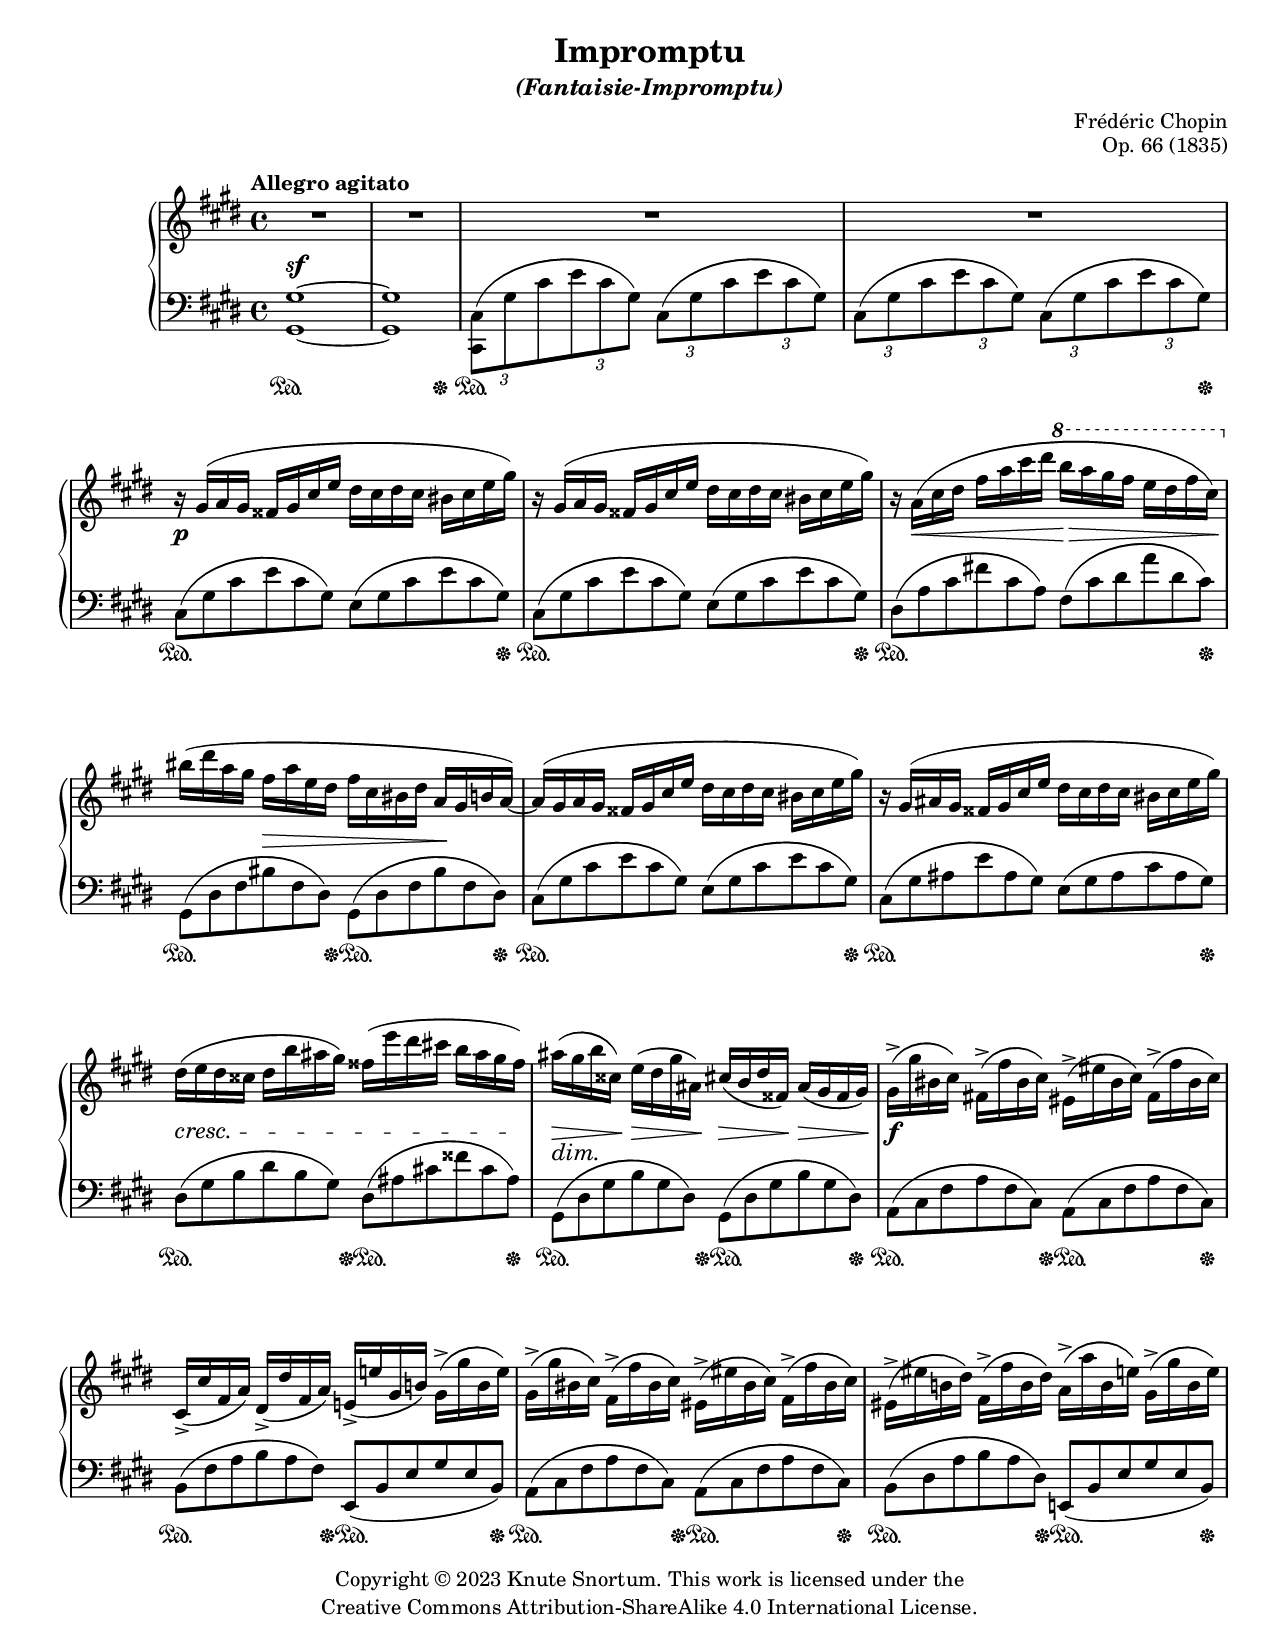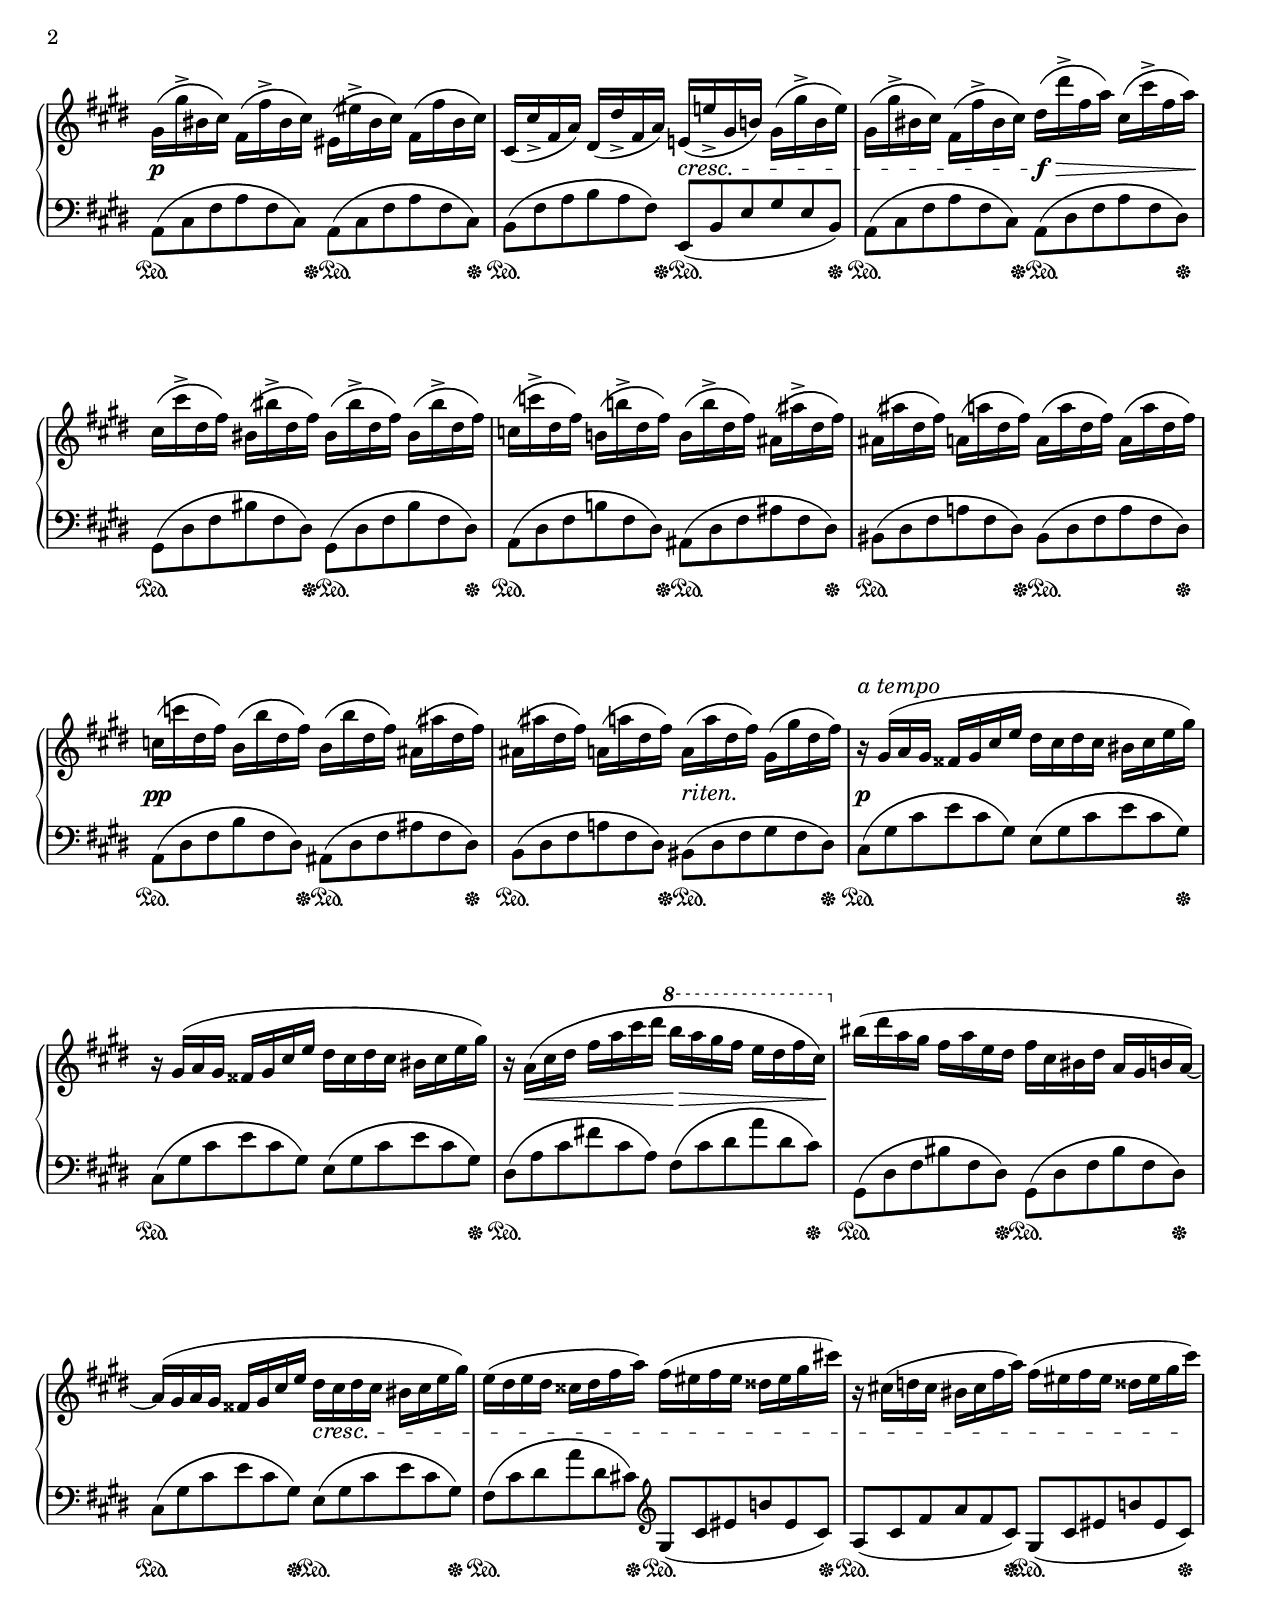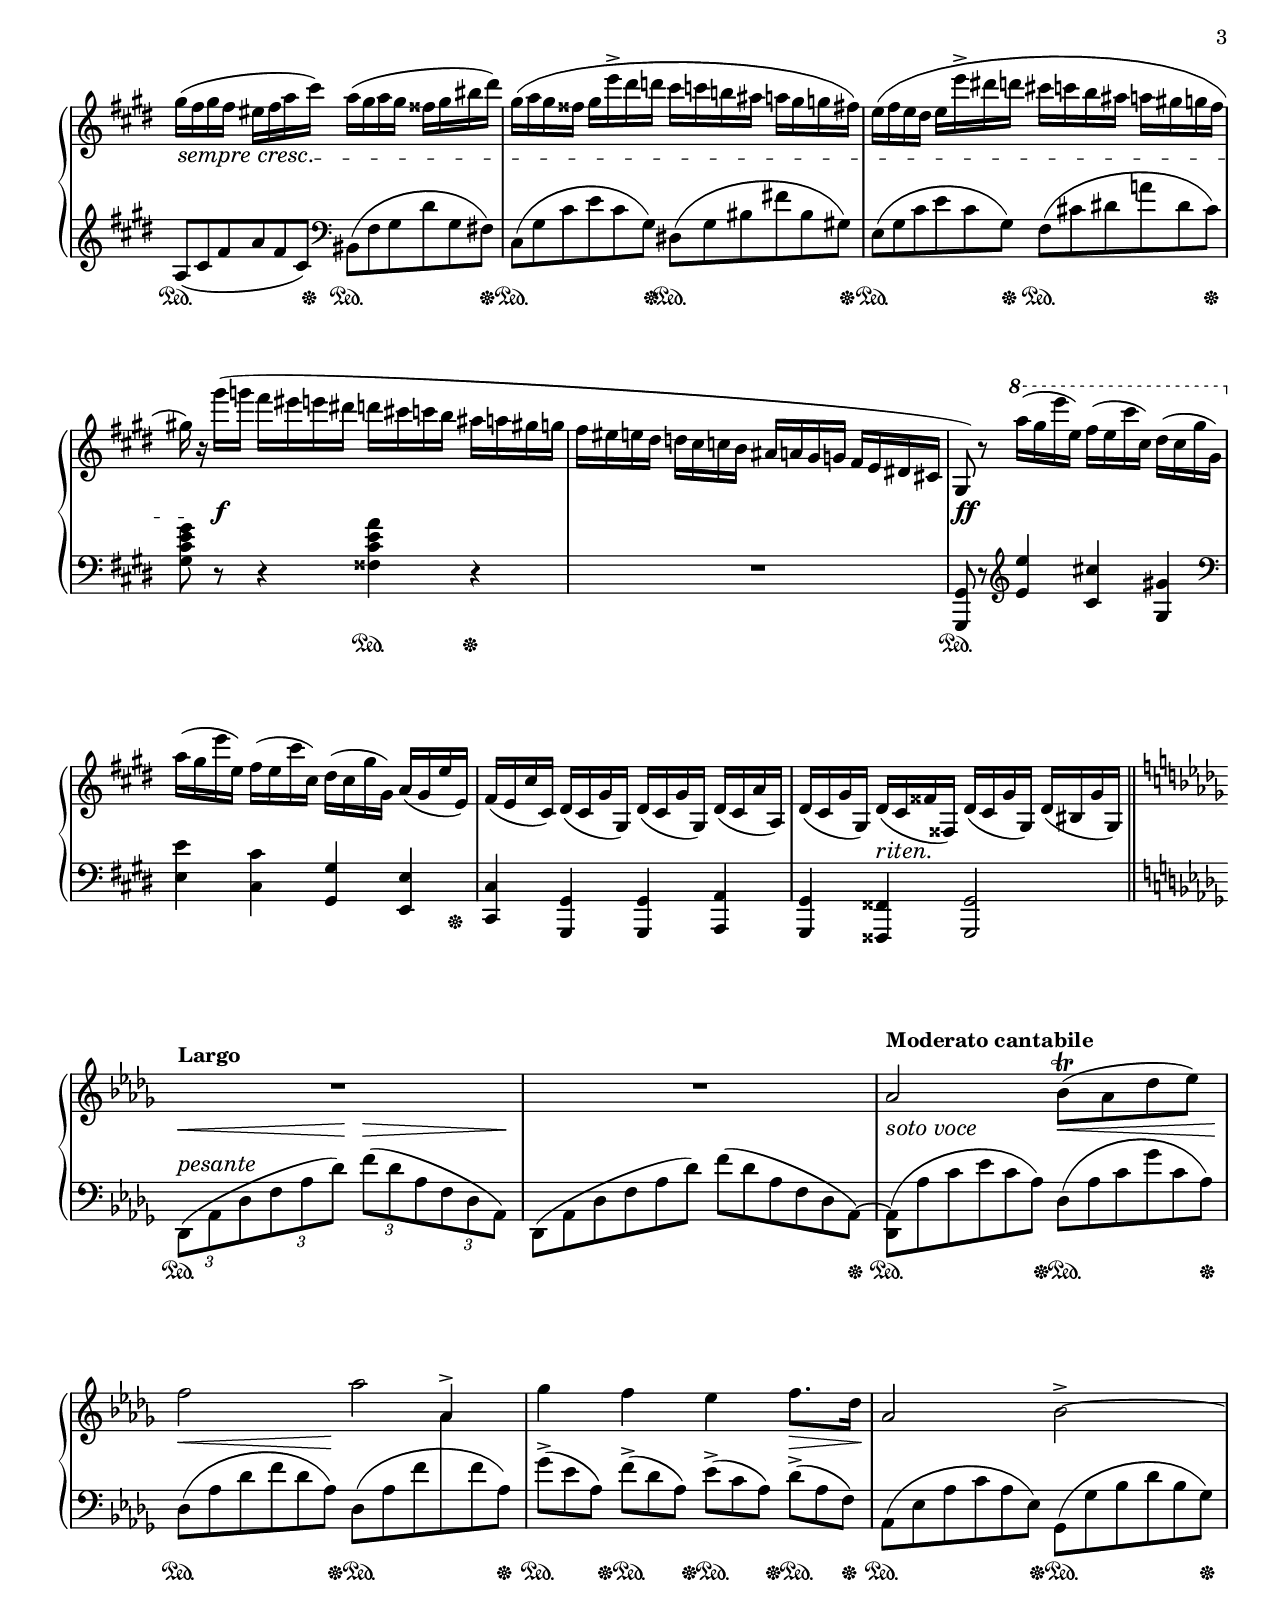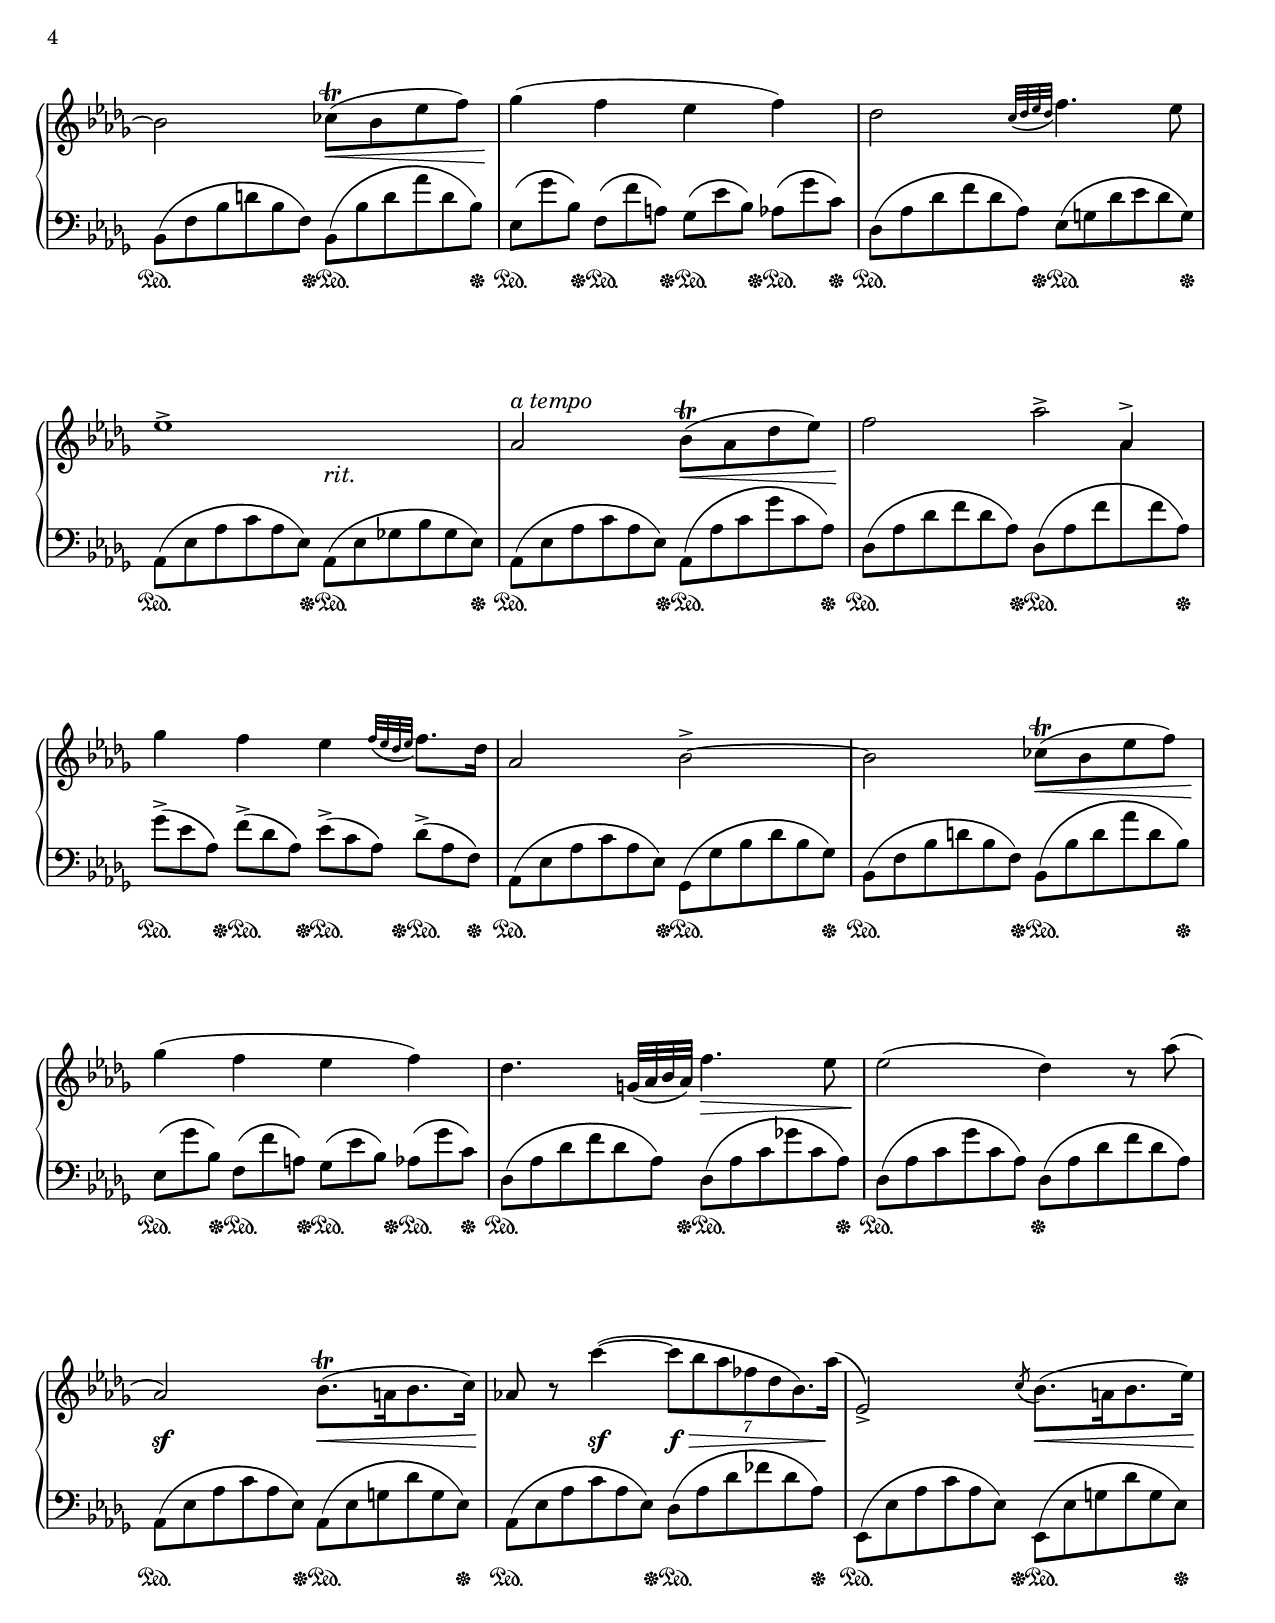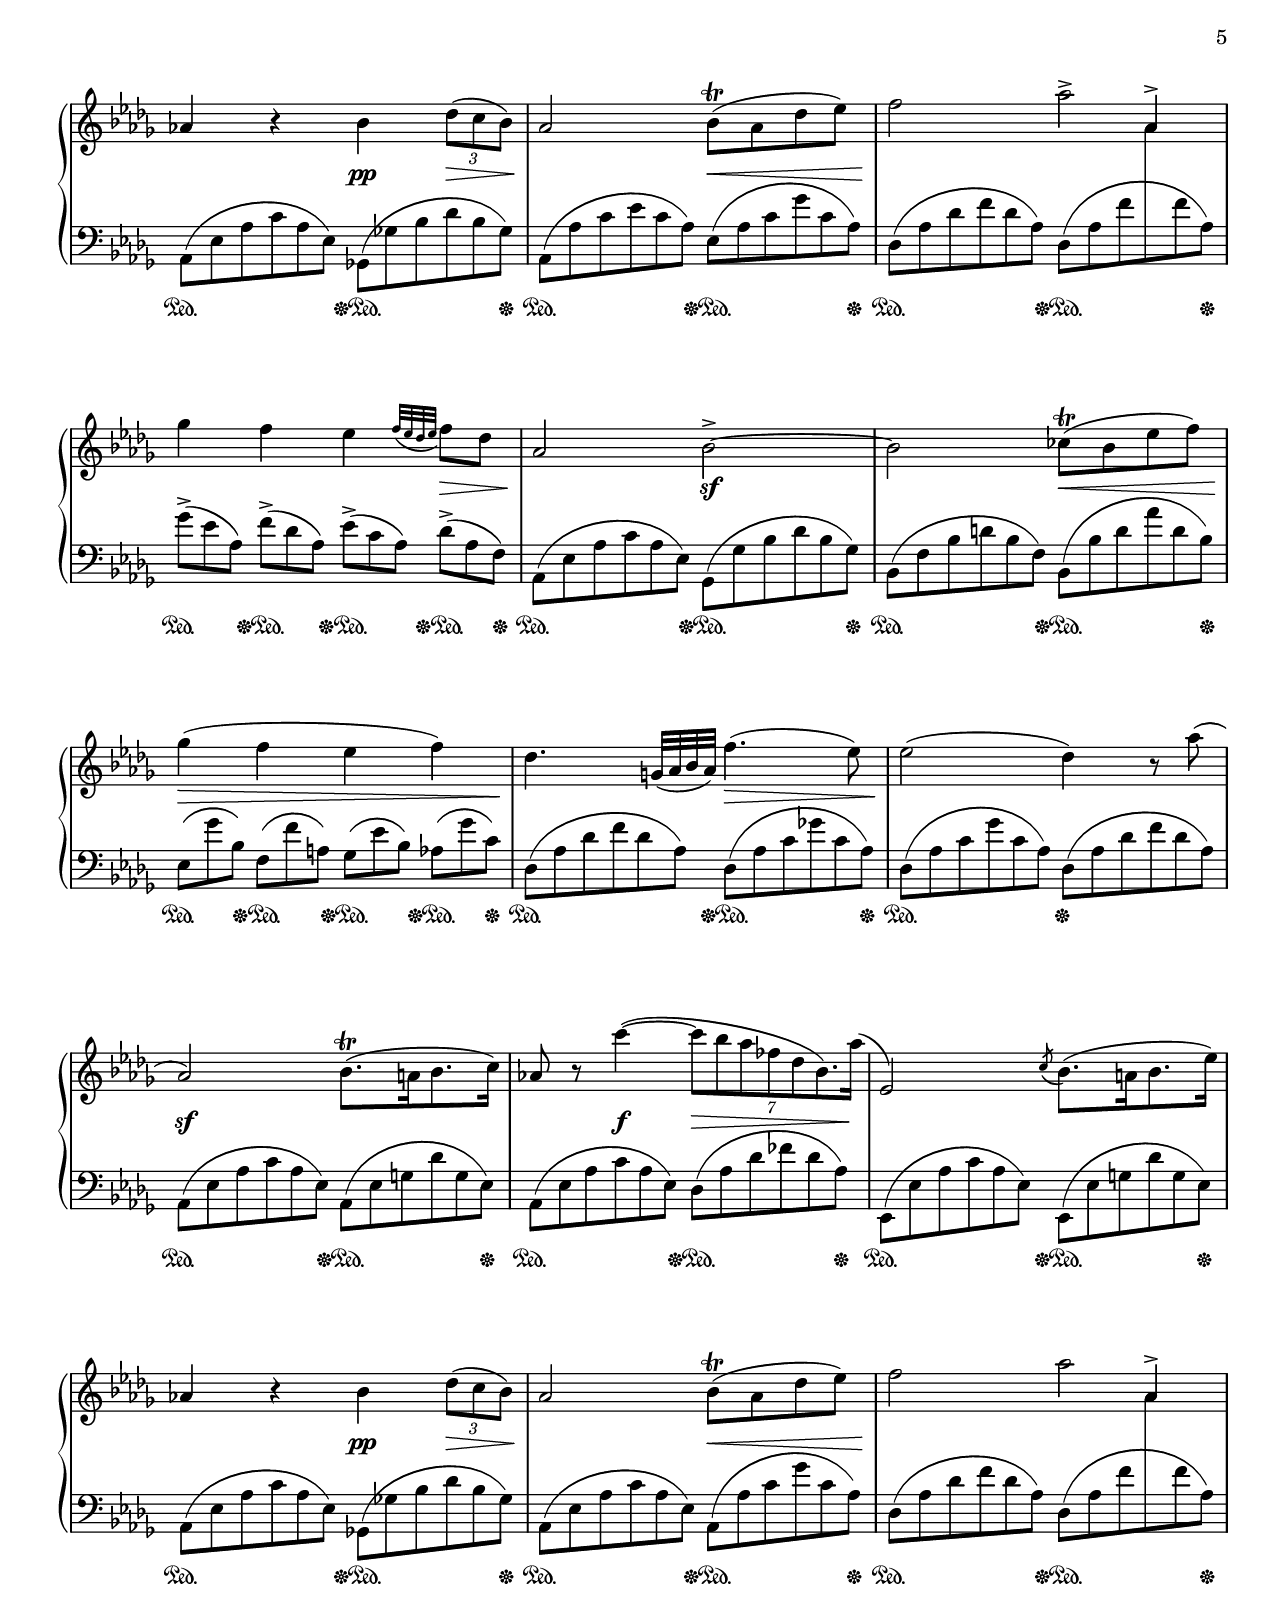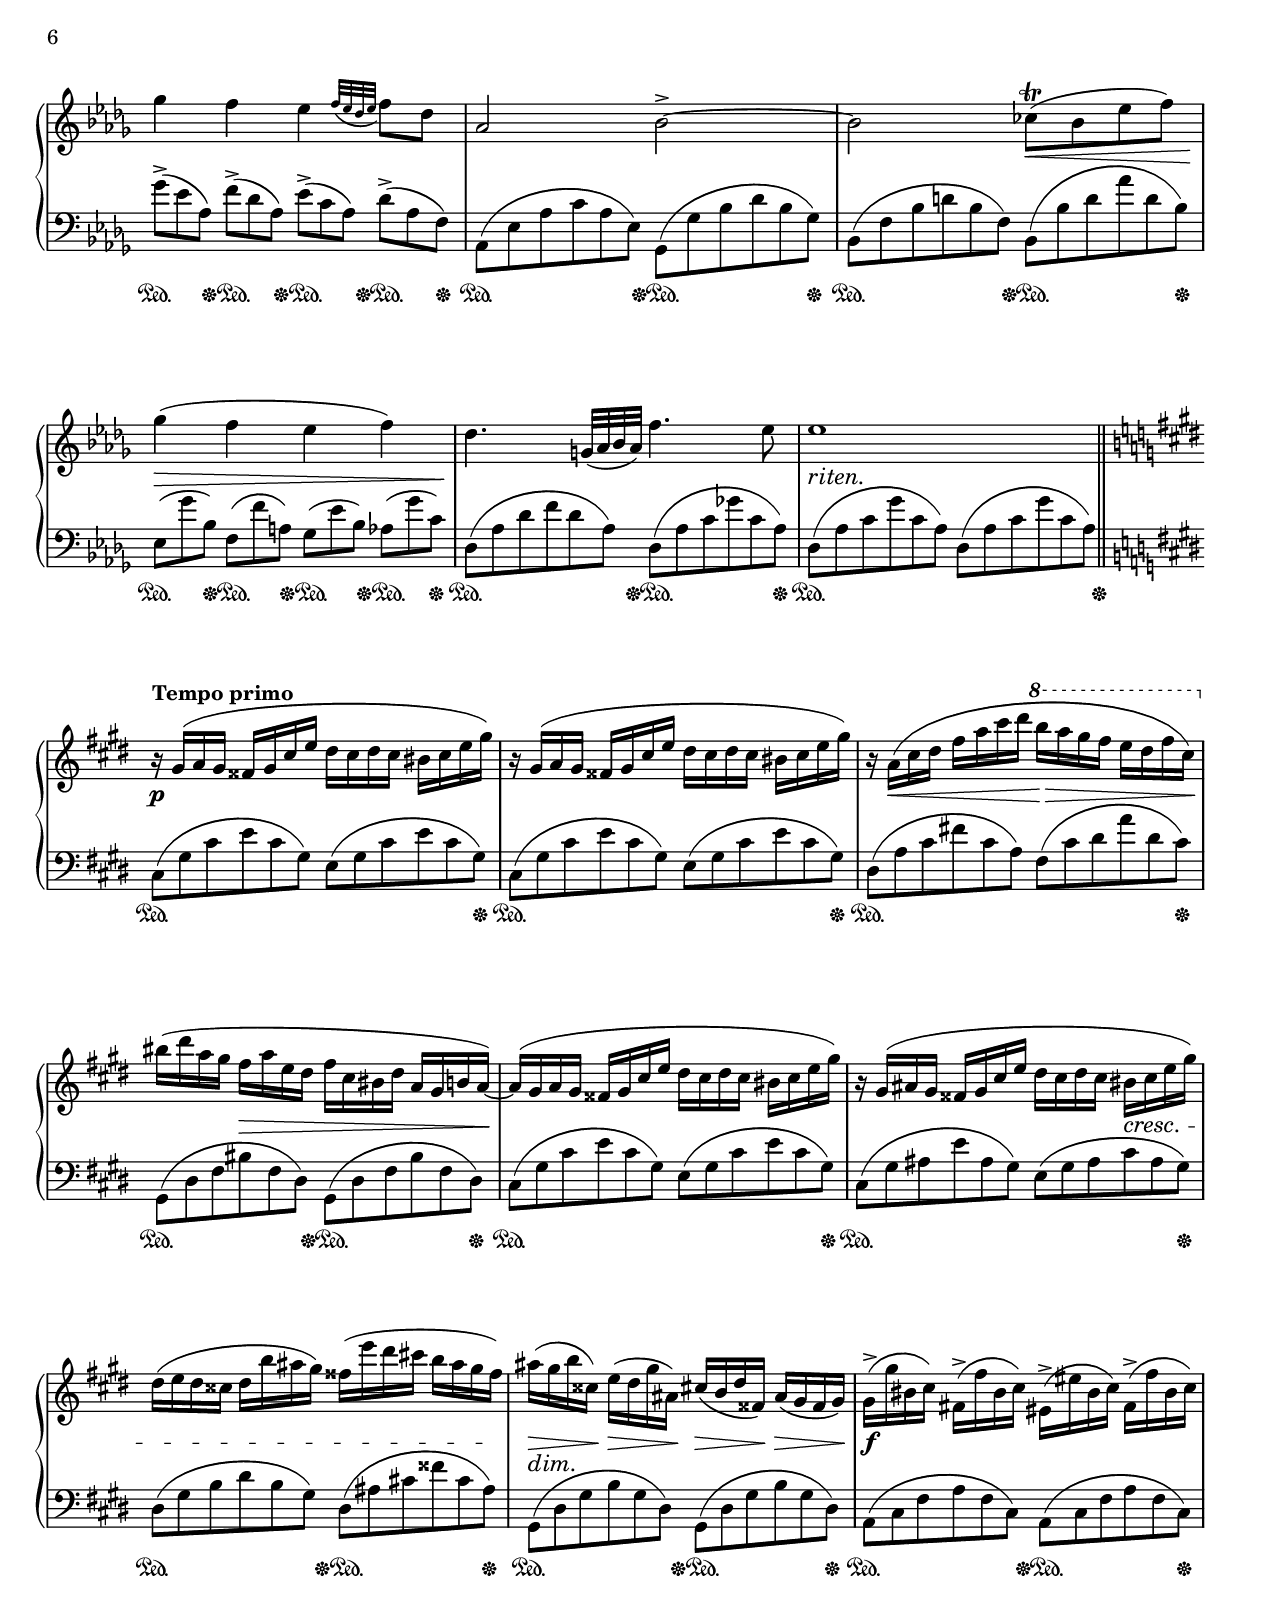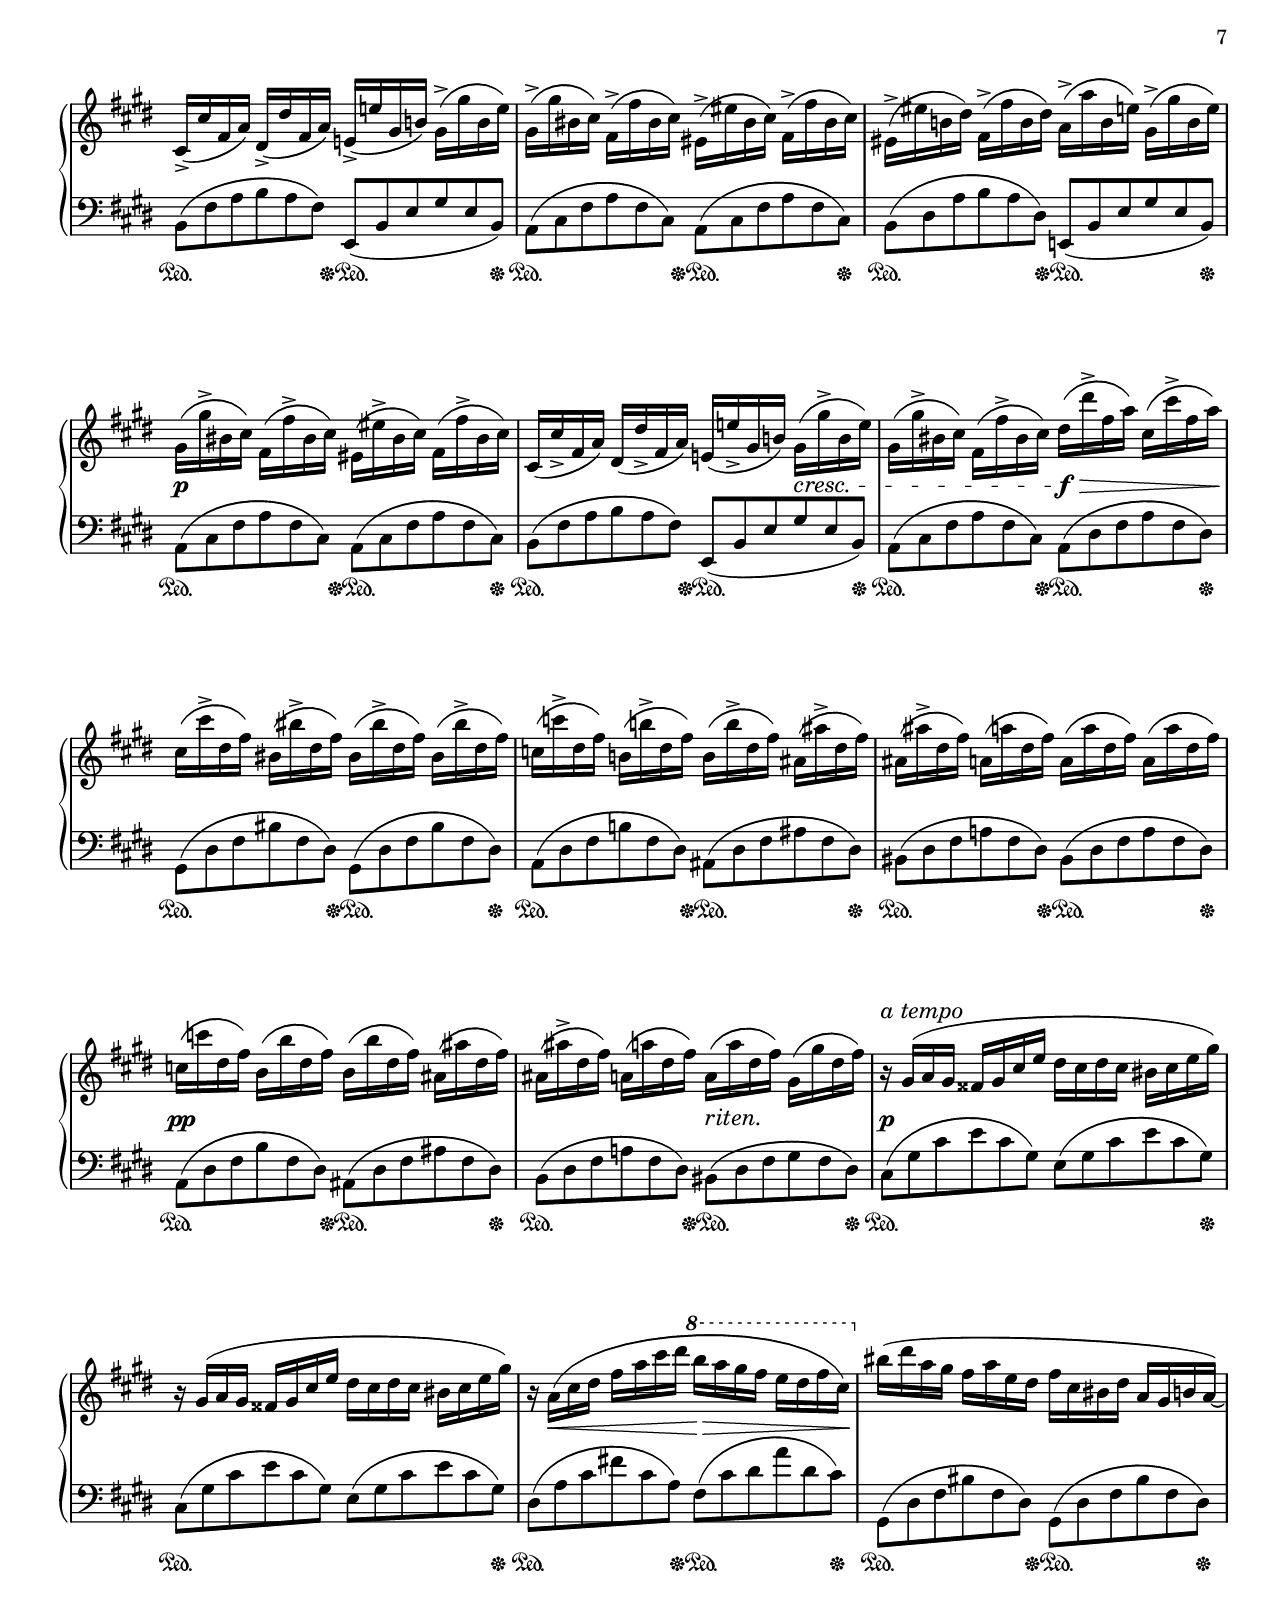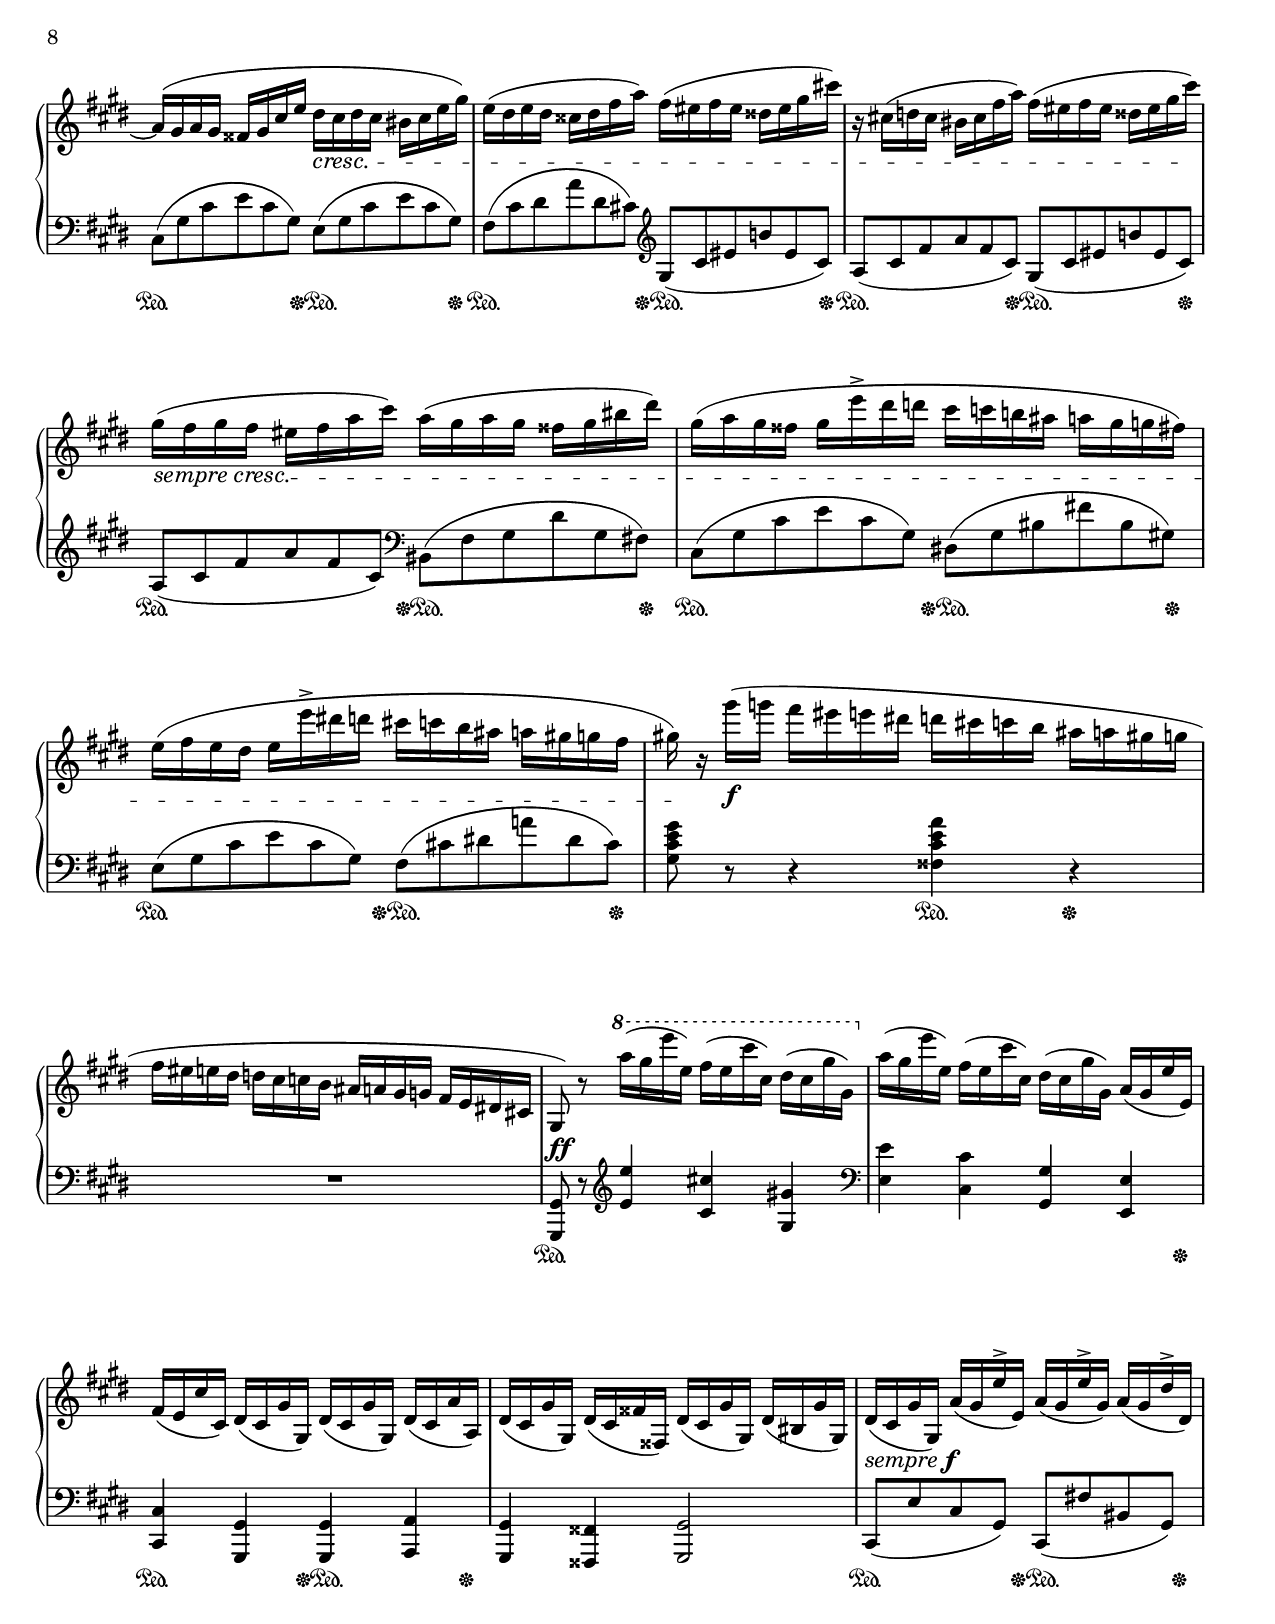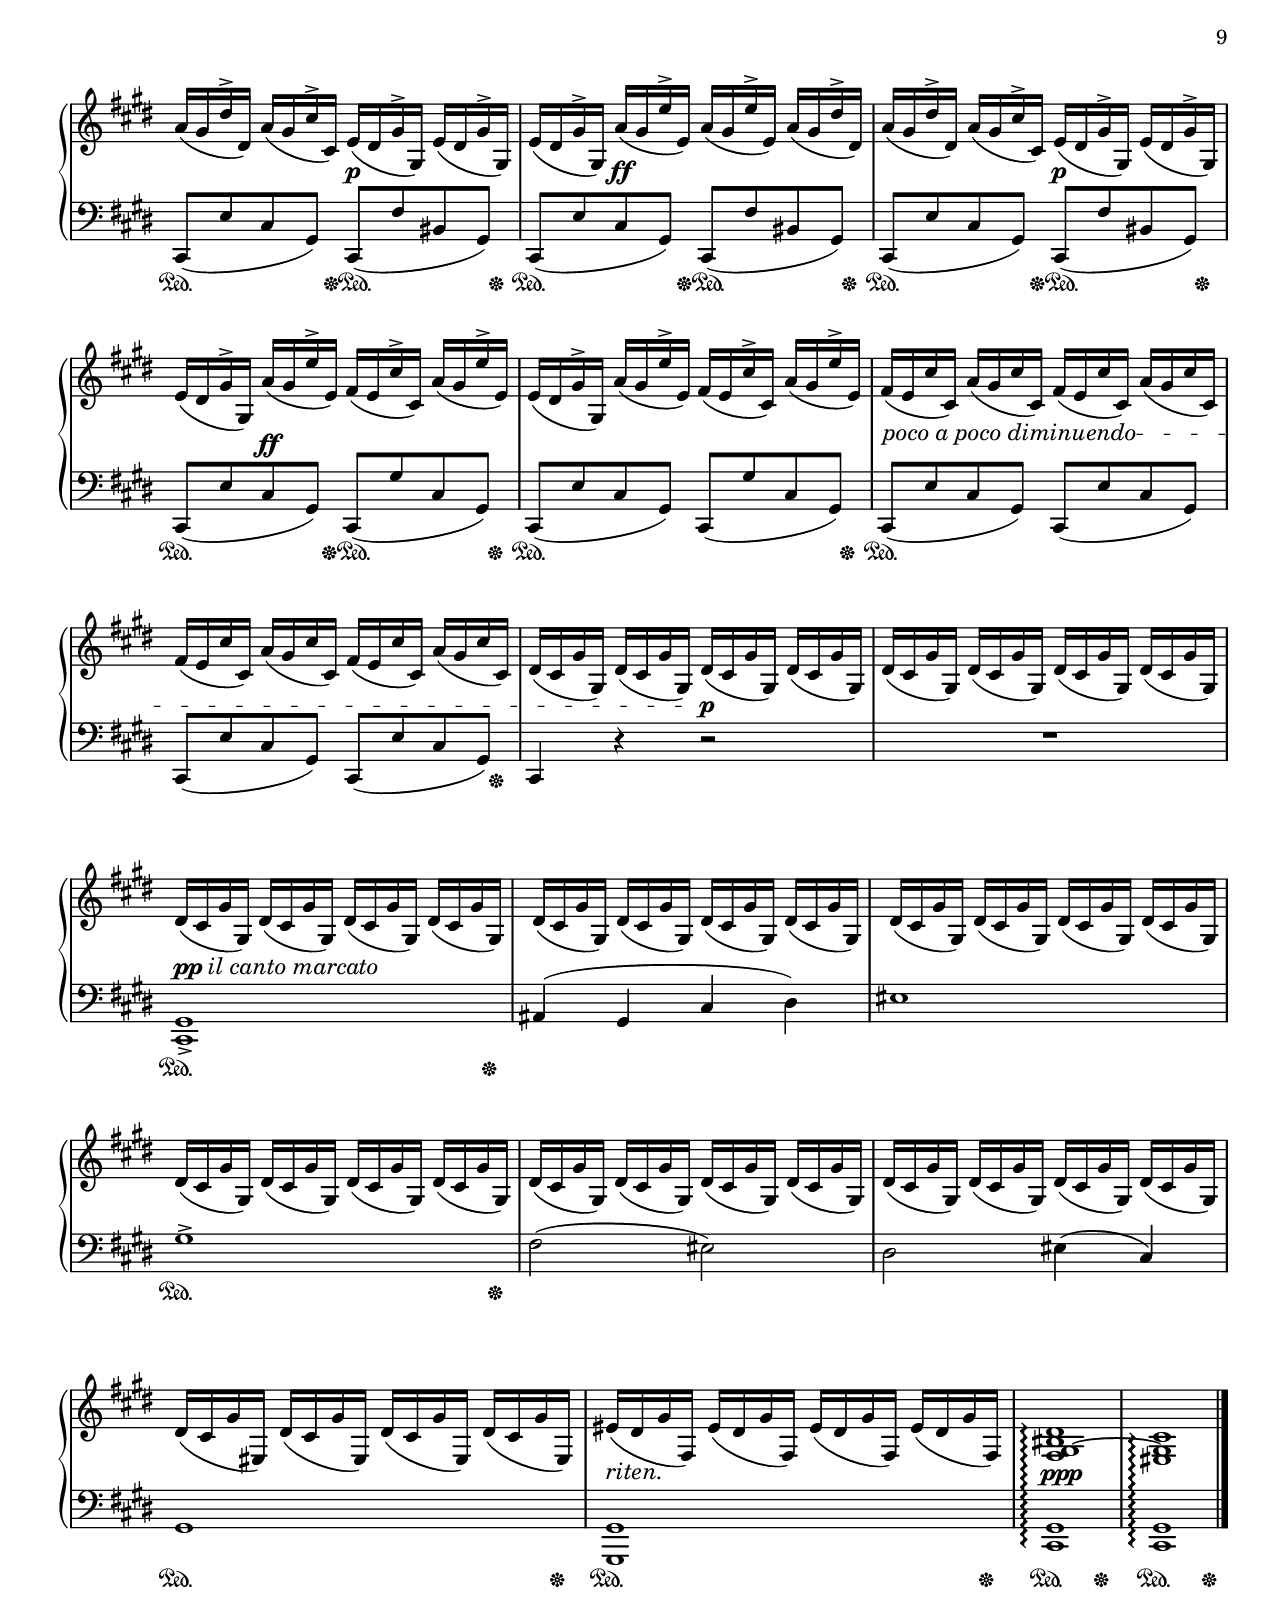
%...+....1....+....2....+....3....+....4....+....5....+....6....+....7....+....

\version "2.24.0"
\language "english"

#(set-global-staff-size 18)

\header {
  title = "Impromptu"
  subtitle = \markup \italic "(Fantaisie-Impromptu)"
  composer = "Frédéric Chopin"
  opus = "Op. 66 (1835)"
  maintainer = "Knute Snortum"
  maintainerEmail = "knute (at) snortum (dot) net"
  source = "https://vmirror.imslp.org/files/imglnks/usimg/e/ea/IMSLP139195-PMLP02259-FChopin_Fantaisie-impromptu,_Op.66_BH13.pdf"
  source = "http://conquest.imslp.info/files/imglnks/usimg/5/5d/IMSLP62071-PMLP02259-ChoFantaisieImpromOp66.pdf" 
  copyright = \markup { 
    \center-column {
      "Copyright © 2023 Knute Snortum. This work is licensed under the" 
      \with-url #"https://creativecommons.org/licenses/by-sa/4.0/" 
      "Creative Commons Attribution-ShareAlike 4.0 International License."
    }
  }
}

%%% Scheme functions %%%

makeSpanner =
#(define-music-function (mrkup) (markup?)
  #{
    \override TextSpanner.bound-details.left.text = #mrkup
    \override TextSpanner.bound-details.left.stencil-align-dir-y = 0
    \override TextSpanner.bound-details.left-broken.text = ##f
  #})

%%% Definitions

sd = \sustainOn
su = \sustainOff

staffUp   = \change Staff = "upper"
staffDown = \change Staff = "lower"

textUnderSlur = 
  \once {
    \override TextScript.avoid-slur = #'inside
    \override TextScript.outside-staff-priority = ##f
  }

strictGraceOn = {
  \override Score.SpacingSpanner.strict-note-spacing = ##t
  \newSpacingSection
}

strictGraceOff = {
  \revert Score.SpacingSpanner.strict-note-spacing
  \newSpacingSection
}

%%% Positions and Shapes

slurShapeA = \shape #'((0 . -3) (0 . -5) (0 . -5) (0 . -3)) \etc
slurShapeB = \shape #'((0 . 0) (0 . -0.5) (0 . -0.5) (0 . 0)) \etc
slurShapeC = \shape #'((0 . 0) (0 . -0.5) (0 . -0.5) (0 . 0)) \etc

moveClefA = \once \override Staff.Clef.extra-offset = #'(0.25 . 0)

%%% Markup

dimMarkup = \markup \large \italic "dim."
riten = \markup \large \italic "riten."
aTempo = \markup \large \italic "a tempo"
crescSempre = \makeSpanner \markup \large \italic "sempre cresc."
pesante = \markup \large \italic "pesante"
sotoVoce = \markup \large \italic "soto voce"
rit = \markup \large \italic "rit."
sempreF = \markup { \large "sempre" \dynamic f }
pocoAPocoDim = \makeSpanner \markup \large \italic "poco a poco diminuendo"
ppIlCanto = \markup { \dynamic pp \large "il canto marcato" }

%%% Music

global = {
  \time 4/4
  \key cs \minor
  \accidentalStyle piano
}

rightHand = \relative {
  \global
  R1 * 4 |
  r16 gs'( a gs  fss gs cs e  ds cs ds cs  bs cs e gs) |
  r16 gs,( a gs  fss gs cs e  ds cs ds cs  bs cs e gs) |
  r16 a,( cs ds  fs a cs ds  \ottava 1 b' a gs fs  e ds fs cs) |
  \ottava 0 bs( ds a gs  fs a e ds  fs cs bs ds a gs b a)~ |
  
  \barNumberCheck 9
  a16( gs a gs  fss gs cs e  ds cs ds cs  bs cs e gs) |
  r16 gs,( as gs  fss gs cs e  ds cs ds cs  bs cs e gs) |
  ds16( e ds css  ds b' as gs)  fss( e' ds cs  b as gs fss) |
  as16( gs b css,)  e( ds gs as,)  cs( b ds fss,)  as( gs fss gs) |
  gs16->( gs' bs, cs)  fs,->( fs' bs, cs)  \stemDown es,->( es' bs cs)
    \stemNeutral fs,->( fs' bs, cs) |
  cs,16->( cs' fs, a)  ds,->( ds' fs, a)  e->( e' gs, b)  gs->( gs' b, e) |
  gs,16->( gs' bs, cs)  fs,->( fs' bs, cs)  \stemDown es,->( es' bs cs)
    \stemNeutral fs,->( fs' bs, cs) |
  \stemDown es,16->( es' b ds)  \stemNeutral fs,->( fs' b, ds)  a->( a' b, e)
    gs,->( gs' b, e) |
    
  \barNumberCheck 17
  gs,16( gs'-> bs, cs)  fs,( fs'-> bs, cs)  \stemDown es,( es'-> bs cs)
    \stemNeutral fs,( fs' bs, cs) |
  cs,16( cs'-> fs, a)  ds,( ds'-> fs, a)  e-\slurShapeB ( e'-> gs, b)
    gs( gs'-> b, e) |
  gs,16( gs'-> bs, cs)  fs,( fs'-> bs, cs)  ds( ds'-> fs, a)
    cs,( cs'-> fs, a) |
  cs,16( cs'-> ds, fs)  bs,( bs'-> ds, fs)  bs,( bs'-> ds, fs)
    bs,( bs'-> ds, fs) |
  c16( c'-> ds, fs)  b,( b'-> ds, fs)  b,( b'-> ds, fs)  as,( as'-> ds, fs) |
  as,16( as' ds, fs)  a,( a' ds, fs)  a,( a' ds, fs)  a,( a' ds, fs) |
  c16( c' ds, fs)  b,(b' ds, fs)  b,( b' ds, fs)  as,( as' ds, fs) |
  as,16( as' ds, fs)  a,( a' ds, fs)  a,( a' ds, fs)  gs,( gs' ds fs) |
  
  \barNumberCheck 25
  r16^\aTempo gs,( a gs  fss gs cs e  ds cs ds cs  bs cs e gs) |
  r16 gs,( a gs  fss gs cs e  ds cs ds cs  bs cs e gs) |
  r16 a,( cs ds  fs a cs ds  \ottava 1 b' a gs fs  e ds fs cs) |
  \ottava 0 bs( ds a gs  fs a e ds  fs cs bs ds a gs b a)~ |
  a16( gs a gs  fss gs cs e  ds cs ds cs  bs cs e gs) |
  e16( ds e ds  css ds fs a)  fs( es fs es  dss es gs cs) |
  r16 cs,( d cs  bs cs fs a)  fs( es fs es  dss es gs cs) |
  gs16( fs gs fs  es fs a cs)  a( gs a gs fss gs bs ds) |
  
  \barNumberCheck 33
  gs,16( a gs fss  gs e'-> ds d  cs c b as  a gs g fs) |
  e16( fs e ds  e e'-> ds d  cs c b as  a gs g fs |
  gs16) r gs'( g  fs es e ds  d cs c b  as a gs g |
  fs es e ds  d cs c b  as a gs g  fs e ds cs |
  gs8) r \ottava 1 a'''16( gs e' e,)  fs( e cs' cs,)  ds( cs gs' gs,) |
  \ottava 0 a16( gs e' e,)  fs( e cs' cs,)  ds( cs gs' gs,)  a( gs e' e,) |
  fs16( e cs' cs,)  ds( cs gs' gs,)  ds'( cs gs' gs,)  ds'( cs a' a,) |
  ds16( cs gs' gs,) ds'( cs fss fss,)  ds'( cs gs' gs,)  ds'( bs gs' gs,) |
  
  \barNumberCheck 41
  \break
  \bar "||" 
  \key df \major
  R1 * 2 |
  \tempo "Moderato cantabile" 4 = 88
  af'2 \tag layout { bf8[(\trill } \tag midi { bf8[(\prall } af df ef]) |
  f2 af |
  gf4 f ef f8. df16 |
  af2 bf->~ |
  bf2 \tag layout { cf8[(\trill } \tag midi { cf8[(\prall } bf ef f]) |
  gf4( f ef f) |
  
  \barNumberCheck 49
  df2 \strictGraceOn \grace { c32*4[( df ef df] } \strictGraceOff f4.) ef8 |
  ef1-> |
  af,2^\aTempo \tag layout { bf8[(\trill } \tag midi { bf8[(\prall } 
    af df ef]) |
  f2 af-> |
  gf4 f ef \strictGraceOn \grace { f32*4[( ef df ef] } \strictGraceOff 
    f8.) df16 |
  af2 bf->~ |
  bf2 \tag layout { cf8[(\trill } \tag midi { cf8[(\prall } bf ef f]) |
  gf4( f ef f) |
  
  \barNumberCheck 57
  df4. g,32( af bf af) f'4. ef8 |
  ef2( df4) r8 af'( |
  af,2) \tag layout { bf8.[(\trill } \tag midi { bf8.[(\prall } 
    a16 bf8. c16]) |
  af8 r c'4(~ \tuplet 7/4 { c8[ bf af ff df bf8.) af'16]( } |
  ef,2)-> \acciaccatura { c'8 } bf8.[( a16 bf8. ef16]) |
  af,4 r bf \tuplet 3/2 { df8( c bf) } |
  af2 \tag layout { bf8[(\trill } \tag midi { bf8[(\prall } af df ef]) |
  f2 af-> |
  
  \barNumberCheck 65
  gf4 f ef \strictGraceOn \grace { f32*4[( ef df ef] } \strictGraceOff f8) df |
  af2 bf->~ |
  bf2 \tag layout { cf8[(\trill } \tag midi { cf8[(\prall } bf ef f]) |
  gf4( f ef f) |
  df4. g,32( af bf af) f'4.( ef8) |
  ef2( df4) r8 af'( |
  af,2) \tag layout { bf8.[(\trill } \tag midi { bf8.[(\prall } 
    a16 bf8. c16]) |
  af8 r c'4(~ \tuplet 7/4 { c8[ bf af ff df bf8.) af'16]( } |
  
  \barNumberCheck 73
  ef,2) \acciaccatura { c'8 } 
  bf8.[( a16 bf8. ef16]) |
  af,4 r bf \tuplet 3/2 { df8( c bf) } |
  af2 \tag layout { bf8[(\trill } \tag midi { bf8[(\prall } af df ef]) |
  f2 af |
  gf4 f ef \strictGraceOn \grace { f32*4[( ef df ef] } \strictGraceOff f8) df |
  af2 bf->~ |
  bf2 \tag layout { cf8[(\trill } \tag midi { cf8[(\prall } bf ef f]) |
  gf4( f ef f) |
  
  \barNumberCheck 81
  df4. g,32( af bf af) f'4. ef8 |
  ef1 |
  \break
  \bar "||"
  \key cs \minor
  r16 gs,( a gs  fss gs cs e  ds cs ds cs  bs cs e gs) |
  r16 gs,( a gs  fss gs cs e  ds cs ds cs  bs cs e gs) |
  r16 a,( cs ds  fs a cs ds  \ottava 1 b' a gs fs  e ds fs cs) |
  \ottava 0 bs( ds a gs  fs a e ds  fs cs bs ds a gs b a)~ |
  a16( gs a gs  fss gs cs e  ds cs ds cs  bs cs e gs) |
  r16 gs,( as gs  fss gs cs e  ds cs ds cs  bs cs e gs) |
  
  \barNumberCheck 89
  ds16( e ds css  ds b' as gs)  fss( e' ds cs  b as gs fss) |
  as16( gs b css,)  e( ds gs as,)  cs( b ds fss,)  as( gs fss gs) |
  gs16->( gs' bs, cs)  fs,->( fs' bs, cs)  \stemDown es,->( es' bs cs)
    \stemNeutral fs,->( fs' bs, cs) |
  cs,16->( cs' fs, a)  ds,->( ds' fs, a)  e->( e' gs, b)  gs->( gs' b, e) |
  gs,16->( gs' bs, cs)  fs,->( fs' bs, cs)  \stemDown es,->( es' bs cs)
    fs,->( fs' bs, cs) |
  es,16->( es' b ds)  fs,->( fs' b, ds)  a->( a' b, e)  gs,->( gs' b, e) |
  gs,16( gs'-> bs, cs)  fs,( fs'-> bs, cs)  es,( es'-> bs cs)
    fs,( fs'-> bs, cs) |
  \stemNeutral cs,16( cs'-> fs, a)  ds,( ds'-> fs, a)  e-\slurShapeC ( 
    e'-> gs, b)  gs( gs'-> b, e) |
  
  \barNumberCheck 97
  gs,16( gs'-> bs, cs)  fs,( fs'-> bs, cs)  ds( ds'-> fs, a)
    cs,( cs'-> fs, a) |
  cs,16( cs'-> ds, fs)  bs,( bs'-> ds, fs)  bs,( bs'-> ds, fs)
    bs,( bs'-> ds, fs) |
  c16( c'-> ds, fs)  b,( b'-> ds, fs)  b,( b'-> ds, fs)  as,( as'-> ds, fs) |
  as,16( as'-> ds, fs)  a,( a' ds, fs)  a,( a' ds, fs)  a,( a' ds, fs) |
  c16( c' ds, fs)  b,( b' ds, fs)  b,( b' ds, fs)  as,( as' ds, fs) |
  as,16( as'-> ds, fs)  a,( a' ds, fs)  a,( a' ds, fs)  gs,( gs' ds fs) |
  r16^\aTempo gs,( a gs  fss gs cs e  ds cs ds cs  bs cs e gs) |
  r16 gs,( a gs  fss gs cs e  ds cs ds cs  bs cs e gs) |
  
  \barNumberCheck 105
  r16 a,( cs ds  fs a cs ds  \ottava 1 b' a gs fs  e ds fs cs) |
  \ottava 0 bs( ds a gs  fs a e ds  fs cs bs ds a gs b a)~ |
  a16( gs a gs  fss gs cs e  ds cs ds cs  bs cs e gs) |
  e16( ds e ds  css ds fs a)  fs( es fs es  dss es gs cs) |
  r16 cs,( d cs  bs cs fs a)  fs( es fs es  dss es gs cs) |
  gs16( fs gs fs  es fs a cs)  a( gs a gs fss gs bs ds) |
  gs,16( a gs fss  gs e'-> ds d  cs c b as  a gs g fs) |
  e16( fs e ds  e e'-> ds d  cs c b as  a gs g fs |
  
  \barNumberCheck 113
  gs16) r gs'( g  fs es e ds  d cs c b  as a gs g |
  fs es e ds  d cs c b  as a gs g  fs e ds cs |
  gs8) r \ottava 1 a'''16( gs e' e,)  fs( e cs' cs,)  ds( cs gs' gs,) |
  \ottava 0 a16( gs e' e,)  fs( e cs' cs,)  ds( cs gs' gs,)  a( gs e' e,) |
  fs16( e cs' cs,)  ds( cs gs' gs,)  ds'( cs gs' gs,)  ds'( cs a' a,) |
  ds16( cs gs' gs,)  ds'( cs fss fss,)  ds'( cs gs' gs,)  ds'( bs gs' gs,) |
  ds'16( cs gs' gs,)  a'( gs e'^> e,) \stemUp a( gs e'^> gs,) \stemNeutral
    a( gs ds'^> ds,) |
  a'16( gs ds'^> ds,)  a'( gs cs^> cs,)  e( ds gs^> gs,)  e'( ds gs^> gs,) |
  
  \barNumberCheck 121
  e'16( ds gs^> gs,)  a'( gs e'^> e,)  a( gs e'^> e,)  a( gs ds'^> ds,) |
  a'16( gs ds'^> ds,)  a'( gs cs^> cs,)  e( ds gs^> gs,)  e'( ds gs^> gs,) |
  e'16( ds gs^> gs,)  a'( gs e'^> e,)  fs( e cs'^> cs,)  a'( gs e'^> e,) |
  e16( ds gs^> gs,)  a'( gs e'^> e,)  fs( e cs'^> cs,)  a'( gs e'^> e,) |
  fs16( e cs' cs,)  a'( gs cs cs,)  fs( e cs' cs,)  a'( gs cs cs,) |
  fs16( e cs' cs,)  a'( gs cs cs,)  fs( e cs' cs,)  a'( gs cs cs,) |
  ds16( cs gs' gs,)  ds'( cs gs' gs,)  ds'( cs gs' gs,)  ds'( cs gs' gs,) |
  ds'16( cs gs' gs,)  ds'( cs gs' gs,)  ds'( cs gs' gs,)  ds'( cs gs' gs,) |
  
  \barNumberCheck 129
  \repeat unfold 6 { 
    ds'16( cs gs' gs,)  ds'( cs gs' gs,)  ds'( cs gs' gs,)  ds'( cs gs' gs,) |
  }
  ds'16( cs gs' es,)  ds'( cs gs' es,)  ds'( cs gs' es,)  ds'( cs gs' es,) |
  es'16( ds gs fs,)  es'( ds gs fs,)  es'( ds gs fs,)  es'( ds gs fs,) |
  
  \barNumberCheck 137
  <fs gs~ bs ds>1\arpeggio |
  <es gs cs>\arpeggio |
  \bar "|."
}

leftHand = \relative {
  \clef bass
  \global
  <gs, gs'>1~ |
  q1 |
  \omit TupletBracket
  \tuplet 3/2 4 { 
    <cs, cs'>8[( gs'' cs e cs gs])  cs,[( gs' cs e cs gs]) |
    cs,8[( gs' cs e cs gs)]  cs,[( gs' cs e cs gs)] |
  }
  \scaleDurations 4/6 {
    cs,8[( gs' cs e cs gs)]  e[( gs cs e cs gs)] |
    cs,8[( gs' cs e cs gs)]  e[( gs cs e cs gs)] |
    ds8[( a' cs fs cs a])  fs[( cs' ds a' ds, cs]) |
    gs,8[( ds' fs bs fs ds])  gs,[( ds' fs bs fs ds]) |
    
    \barNumberCheck 9
    cs8[( gs' cs e cs gs)]  e[( gs cs e cs gs)] |
    cs,8[( gs' as e' as, gs)]  e[( gs as cs as gs)] |
    ds8[( gs b ds b gs])  ds[( as' cs fss cs as]) |
    gs,8[(^\dimMarkup ds' gs b gs ds])  gs,8[( ds' gs b gs ds]) |
    a8[( cs fs a fs cs])  a[( cs fs a fs cs]) |
    b8[( fs' a b a fs])  e,[( b' e gs e b]) |
    a8[( cs fs a fs cs])  a[( cs fs a fs cs]) |
    b8[( ds a' b a ds,])  e,[( b' e gs e b]) |
    
    \barNumberCheck 17
    a8[( cs fs a fs cs])  a8[( cs fs a fs cs]) |
    b8[( fs' a b a fs])  e,[( b' e gs e b]) |
    a8[( cs fs a fs cs])  a[( ds fs a fs ds]) |
    gs,8[( ds' fs bs fs ds])  gs,[( ds' fs bs fs ds]) |
    a8[( ds fs b fs ds])  as[( ds fs as fs ds]) |
    bs8[( ds fs a fs ds])  bs[( ds fs a fs ds]) |
    a8[( ds fs b fs ds])  as[( ds fs as fs ds]) |
    b8[( ds fs a fs ds])  bs[( ds fs gs fs ds]) |
    
    \barNumberCheck 25
    cs8[( gs' cs e cs gs)]  e[( gs cs e cs gs)] |
    cs,8[( gs' cs e cs gs)]  e[( gs cs e cs gs)] |
    ds8[( a' cs fs cs a])  fs[( cs' ds a' ds, cs]) |
    gs,8[( ds' fs bs fs ds])  gs,[( ds' fs bs fs ds]) |
    cs8[( gs' cs e cs gs)]  e[( gs cs e cs gs)] |
    fs8[( cs' ds a' ds, cs])  \clef treble gs[( cs es b' es, cs]) |
    a8[( cs fs a fs cs])  gs[( cs es b' es, cs]) |
    a8[( cs fs a fs cs])  \moveClefA \clef bass bs,[( fs' gs ds' gs, fs]) |
    
    \barNumberCheck 33
    cs8[( gs' cs e cs gs])  ds[( gs bs fs' bs, gs]) |
    e8[( gs cs e cs gs])  fs[( cs' ds a' ds, cs]) |
  }
  <gs cs e gs>8 r r4 <fss cs' e a> r |
  R1 |
  <gs,, gs'>8 r \clef treble <e''' e'>4 <cs cs'> <gs gs'> |
  \clef bass <e e'>4 <cs cs'> <gs gs'> <e e'> |
  <cs cs'>4 <gs gs'> q <a a'> |
  <gs gs'>4 <fss fss'> <gs gs'>2 |
  
  \barNumberCheck 41
  \key df \major
  \override Beam.auto-knee-gap = ##f
  \stemDown
  \tuplet 3/2 4 { df'8[(^\pesante af' df f af df])  f[( df af f df af]) } |
  \scaleDurations 2/3 {
    df,8[( af' df f af df]) f[( df af f df af])~ |
    <df, af'>8[( af'' c ef c af])  df,[( af' c gf' c, af]) |
    df,8[( af' df f df af])  
      << 
        { s4. \staffUp af'4*3/2-> \staffDown } 
        \\ 
        { df,,8[-\slurShapeA ^( af' f' \staffUp af \staffDown f af,]) } 
      >> |
    gf'8->( ef af,)  f'->( df af)  ef'(-> c af)  df->( af f) |
    af,8[( ef' af c af ef])  gf,[( gf' bf df bf gf]) |
    bf,8[( f' bf d bf f])  bf,[( bf' d af' d, bf]) |
    ef,8( gf' bf,)  f( f' a,)  gf( ef' bf)  af( gf' c,) |
    
    \barNumberCheck 49
    df,8[( af' df f df af])  ef[( g df' ef df g,]) |
    af,8[( ef' af c af ef])  af,[( ef' gf bf gf ef]) |
    af,8[( ef' af c af ef])  af,[( af' c gf' c, af]) |
    df,8[( af' df f df af])  
      << 
        { s4. \staffUp af'4*3/2-> \staffDown } 
        \\ 
        { df,,8[^( af' f' \staffUp af \staffDown f af,]) } 
      >> |
    gf'8->( ef af,)  f'->( df af)  ef'(-> c af)  df->( af f) |
    af,8[( ef' af c af ef])  gf,[( gf' bf df bf gf]) |
    bf,8[( f' bf d bf f])  bf,[( bf' d af' d, bf]) |
    ef,8( gf' bf,)  f( f' a,)  gf( ef' bf)  af( gf' c,) |
    
    \barNumberCheck 57
    df,8[( af' df f df af])  df,[( af' c gf' c, af]) |
    df,8[( af' c gf' c, af])  df,[( af' df f df af]) |
    af,8[( ef' af c af ef])  af,[( ef' g df' g, ef]) |
    af,8[( ef' af c af ef])  df[( af' df ff df af]) |
    ef,8[( ef' af c af ef])  ef,[( ef' g df' g, ef]) |
    af,8[( ef' af c af ef])  gf,![( gf' bf df bf gf]) |
    af,8[( af' c ef c af])  ef[( af c gf' c, af]) |
    df,8[( af' df f df af])  
      << 
        { s4. \staffUp af'4*3/2-> \staffDown } 
        \\ 
        { df,,8[^( af' f' \staffUp af \staffDown f af,]) } 
      >> |
      
    \barNumberCheck 65
    gf'8->( ef af,)  f'->( df af)  ef'(-> c af)  df->( af f) |
    af,8[( ef' af c af ef])  gf,[( gf' bf df bf gf]) |
    bf,8[( f' bf d bf f])  bf,[( bf' d af' d, bf]) |
    ef,8( gf' bf,)  f( f' a,)  gf( ef' bf)  af( gf' c,) |
    df,8[( af' df f df af])  df,[( af' c gf' c, af]) |
    df,8[( af' c gf' c, af])  df,[( af' df f df af]) |
    af,8[( ef' af c af ef])  af,[( ef' g df' g, ef]) |
    af,8[( ef' af c af ef])  df[( af' df ff df af]) |
    
    \barNumberCheck 73
    ef,8[( ef' af c af ef])  ef,[( ef' g df' g, ef]) |
    af,8[( ef' af c af ef])  gf,![( gf' bf df bf gf]) |
    af,8[( ef' af c af ef])  af,[( af' c gf' c, af]) |
    df,8[( af' df f df af])  
      << 
        { s4. \staffUp af'4*3/2-> \staffDown } 
        \\ 
        { df,,8[^( af' f' \staffUp af \staffDown f af,]) } 
      >> |
    gf'8->( ef af,)  f'->( df af)  ef'(-> c af)  df->( af f) |
    af,8[( ef' af c af ef])  gf,[( gf' bf df bf gf]) |
    bf,8[( f' bf d bf f])  bf,[( bf' d af' d, bf]) |
    ef,8( gf' bf,)  f( f' a,)  gf( ef' bf)  af( gf' c,) |
    
    \barNumberCheck 81
    df,8[( af' df f df af])  df,[( af' c gf' c, af]) |
    df,8[( af' c gf' c, af])  df,[( af' c gf' c, af]) |
    \key cs \minor
    \stemNeutral
    cs,8[( gs' cs e cs gs)]  e[( gs cs e cs gs)] |
    cs,8[( gs' cs e cs gs)]  e[( gs cs e cs gs)] |
    ds8[( a' cs fs cs a])  fs[( cs' ds a' ds, cs]) |
    gs,8[( ds' fs bs fs ds])  gs,[( ds' fs bs fs ds]) |
    cs8[( gs' cs e cs gs)]  e[( gs cs e cs gs)] |
    cs,8[( gs' as e' as, gs)]  e[( gs as cs as gs)] |
    
    \barNumberCheck 89
    ds8[( gs b ds b gs])  ds[( as' cs fss cs as]) |
    gs,8[(^\dimMarkup ds' gs b gs ds])  gs,8[( ds' gs b gs ds]) |
    a8[( cs fs a fs cs])  a[( cs fs a fs cs]) |
    b8[( fs' a b a fs])  e,[( b' e gs e b]) |
    a8[( cs fs a fs cs])  a[( cs fs a fs cs]) |
    b8[( ds a' b a ds,])  e,[( b' e gs e b]) |
    a8[( cs fs a fs cs])  a[( cs fs a fs cs]) |
    b8[( fs' a b a fs])  e,[( b' e gs e b]) |
    
    \barNumberCheck 97
    a8[( cs fs a fs cs])  a[( ds fs a fs ds]) |
    gs,8[( ds' fs bs fs ds])  gs,[( ds' fs bs fs ds]) |
    a8[( ds fs b fs ds])  as[( ds fs as fs ds]) |
    bs8[( ds fs a fs ds])  bs[( ds fs a fs ds]) |
    a8[( ds fs b fs ds])  as[( ds fs as fs ds]) |
    b8[( ds fs a fs ds])  bs[( ds fs gs fs ds]) |
    cs8[( gs' cs e cs gs)]  e[( gs cs e cs gs)] |
    cs,8[( gs' cs e cs gs)]  e[( gs cs e cs gs)] |
    
    \barNumberCheck 105
    ds8[( a' cs fs cs a])  fs[( cs' ds a' ds, cs]) |
    gs,8[( ds' fs bs fs ds])  gs,[( ds' fs bs fs ds]) |
    cs8[( gs' cs e cs gs)]  e[( gs cs e cs gs)] |
    fs8[( cs' ds a' ds, cs])  \clef treble gs[( cs es b' es, cs)] |
    a8[( cs fs a fs cs])  gs[( cs es b' es, cs]) |
    a8[( cs fs a fs cs])  \moveClefA \clef bass bs,[( fs' gs ds' gs, fs]) |
    cs8[( gs' cs e cs gs])  ds[( gs bs fs' bs, gs]) |
    e8[( gs cs e cs gs])  fs[( cs' ds a' ds, cs]) |
  }
  
  \barNumberCheck 113
  <gs cs e gs>8 r r4 <fss cs' e a> r |
  R1 |
  <gs,, gs'>8 r \clef treble <e''' e'>4 <cs cs'> <gs gs'> |
  \clef bass <e e'>4 <cs cs'> <gs gs'> <e e'> |
  <cs cs'>4 <gs gs'> q <a a'> |
  <gs gs'>4 <fss fss'> <gs gs'>2 |
  cs8[( e' cs gs])  cs,[( fs' bs, gs]) |
  cs,8[( e' cs gs])  cs,[( fs' bs, gs]) |
  
  \barNumberCheck 121
  cs,8[( e' cs gs])  cs,[( fs' bs, gs]) |
  cs,8[( e' cs gs])  cs,[( fs' bs, gs]) |
  cs,8[( e' cs gs])  cs,[( gs'' cs, gs]) |
  cs,8[( e' cs gs])  cs,[( gs'' cs, gs]) |
  cs,8[( e' cs gs])  cs,[( e' cs gs]) |
  cs,8[( e' cs gs])  cs,[( e' cs gs]) |
  cs,4 r r2 |
  R1 |
  
  \barNumberCheck 129
  <cs gs'>1-> |
  as'4( gs cs ds) |
  es1 |
  gs1-> |
  fs2( es) |
  ds2 es4( cs) |
  gs1 |
  <gs, gs'>1 |
  
  \barNumberCheck 137
  <cs gs'>\arpeggio |
  q\arpeggio |
}

dynamics = {
  \override TextScript.Y-offset = -0.5
  s1\sf |
  s1 * 3 |
  s1\p |
  s1 |
  r16 s4..\< s4..\> s16\! |
  s4 s2\> s8\! s |
  
  \barNumberCheck 9
  s1 * 2 |
  s2...\cresc s16\! |
  s8.\> s16\! s8.\> s16\! s8.\> s16\! s8.\> s16\! |
  s1\f |
  s1 * 3 |
  
  \barNumberCheck 17
  s1\p |
  s2 s\cresc |
  s2 s4..\f\> s16\! |
  s1 * 3 |
  s1\pp |
  s2 s^\riten |
  
  \barNumberCheck 25
  s1\p |
  s1 |
  r16 s4..\< s4..\> s16\! |
  s1 |
  s2 s\cresc |
  s1 |
  s2... s16\! |
  \crescSempre s1-\tweak Y-offset -0.5 \startTextSpan |
  
  \barNumberCheck 33
  s1 * 2 |
  s8\stopTextSpan s2..\f |
  s1 |
  s1\ff |
  s1 * 2 |
  s4 s2.^\riten |
  
  \barNumberCheck 41
  % key of df major
  \tuplet 3/2 { 
    \tag layout { s4.\< } \tag midi { s4.\p\< } s4 s8\! s4.\> s4 s8\! | 
  }
  s1 |
  s2^\sotoVoce s4..\< s16\! |
  s4..\< s16\! s2 |
  s2. s8.\> s16\! |
  s1 |
  s2 s4..\< s16\! |
  s1 |
  
  \barNumberCheck 49
  s1 |
  s2 s^\rit |
  s2 s4..\< s16\! |
  s1 * 3 |
  s2 s4..\< s16\! |
  s1 |
  
  \barNumberCheck 57
  s2 s4..\> s16\! |
  s1 |
  s2\sf s4..\< s16\! |
  s4 s\sf s4..\f\> s16\! |
  s2 s4..\< s16\! |
  s2 s4\pp s8.\> s16\! |
  s2 s4..\< s16\! |
  s1 | 
  
  \barNumberCheck 65
  s2. s8.\> s16\! |
  s2 s\sf |
  s2 s4..\< s16\! |
  s2...\> s16\! |
  s2 s4..\> s16\! |
  s1 |
  s1\sf |
  s4 s\f s4..\> s16\! |
  
  \barNumberCheck 73
  s1 |
  s2 s4\pp s8.\> s16\! |
  s2 s4..\< s16\! |
  s1 * 3 |
  s2 s4..\< s16\! |
  s2...\> s16\! |
  
  \barNumberCheck 81
  s1 |
  s1^\riten
  % key of cs minor
  s1\p |
  s1 |
  r16 s4..\< s4..\> s16\! |
  s4 s2\> s8. s16\! |
  s1 |
  s2. s4\cresc |
  
  \barNumberCheck 89
  s2... s16\! |
  s8.\> s16\! s8.\> s16\! s8.\> s16\! s8.\> s16\! |
  s1\f |
  s1 * 3 |
  s1\p |
  s2. s4\cresc |
  
  \barNumberCheck 97
  s2 s4..\f\> s16\! |
  s1 * 3 |
  s1\pp |
  s2 s^\riten |
  s1\p |
  s1 |
  
  \barNumberCheck 105
  r16 s4..\< s4..\> s16\! |
  s1 |
  s2 s\cresc |
  s1 |
  s2... s16\! |
  \crescSempre s1-\tweak Y-offset -0.5 \startTextSpan |
  s1 * 2 |
  
  \barNumberCheck 113
  s8\stopTextSpan s2..\f |
  s1 |
  s1\ff |
  s1 * 3 |
  \tag layout { s1^\sempreF } \tag midi { s1\ff } |
  s2 s\p |
  
  \barNumberCheck 121
  s4 s2.\ff |
  s2 s\p |
  s4 s2.\ff |
  s1 |
  \tag layout { \pocoAPocoDim s1\startTextSpan } \tag midi { s1\dim } |
  s1 |
  \tag layout { s4.. s16\stopTextSpan } \tag midi { s2 } s2\p |
  s1 |
  
  \barNumberCheck 129
  \tag layout { s1^\ppIlCanto } \tag midi { s1\pp } |
  s1 * 6 |
  s1^\riten |
  
  \barNumberCheck 137
  s1\ppp |
}

pedal = {
  s1\sd |
  s2. s4\su |
  s1\sd |
  s2... s16\su |
  \repeat unfold 3 { s2...\sd s16\su | }
  s2\sd s4..\su\sd s16\su |
  
  \barNumberCheck 9
  s2...\sd s16\su |
  s2...\sd s16\su |
  \repeat unfold 6 { s2\sd s4..\su\sd s16\su | }
  
  \barNumberCheck 17
  \repeat unfold 8 { s2\sd s4..\su\sd s16\su | }
  
  \barNumberCheck 25
  \repeat unfold 3 { s2...\sd s16\su | }
  \repeat unfold 5 { s4..\sd s16\su s4..\sd s16\su | }
  
  \barNumberCheck 33
  \repeat unfold 2 { s4..\sd s16\su s4..\sd s16\su | }
  s2 s4\sd s\su |
  s1 |
  s1\sd |
  s2... s16\su |
  s1 * 2 |
  
  \barNumberCheck 41
  % key of df major
  s1\sd |
  s2... s16\su |
  s2\sd s4..\su\sd s16\su |
  s2\sd s4..\su\sd s16\su |
  s4\sd s\su\sd s\su\sd s8.\su\sd s16\su |
  s2\sd s4..\su\sd s16\su |
  s2\sd s4..\su\sd s16\su |
  s4\sd s\su\sd s\su\sd s8.\su\sd s16\su |
  
  \barNumberCheck 49
  \repeat unfold 4 { s2\sd s4..\su\sd s16\su | }
  s4\sd s\su\sd s\su\sd s8.\su\sd s16\su |
  s2\sd s4..\su\sd s16\su |
  s2\sd s4..\su\sd s16\su |
  s4\sd s\su\sd s\su\sd s8.\su\sd s16\su |
  
  \barNumberCheck 57
  s2\sd s4..\su\sd s16\su |
  s2\sd s\su |
  \repeat unfold 6 { s2\sd s4..\su\sd s16\su | }
  
  \barNumberCheck 65
  s4\sd s\su\sd s\su\sd s8.\su\sd s16\su |
  s2\sd s4..\su\sd s16\su |
  s2\sd s4..\su\sd s16\su |
  s4\sd s\su\sd s\su\sd s8.\su\sd s16\su |
  s2\sd s4..\su\sd s16\su |
  s2\sd s\su |
  s2\sd s4..\su\sd s16\su |
  s2\sd s4..\su\sd s16\su |
  
  \barNumberCheck 73
  \repeat unfold 4 { s2\sd s4..\su\sd s16\su | }
  s4\sd s\su\sd s\su\sd s8.\su\sd s16\su |
  s2\sd s4..\su\sd s16\su |
  s2\sd s4..\su\sd s16\su |
  s4\sd s\su\sd s\su\sd s8.\su\sd s16\su |
  
  \barNumberCheck 81
  s2\sd s4..\su\sd s16\su |
  s2...\sd s16-\tweak extra-offset #'(-1.5 . 0) \su |
  % key of cs minor
  \repeat unfold 3 { s2...\sd s16\su | }
  s2\sd s4..\su\sd s16\su |
  s2...\sd s16\su |
  s2...\sd s16\su |
  
  \barNumberCheck 89
  \repeat unfold 8 { s2\sd s4..\su\sd s16\su | }
  
  \barNumberCheck 97
  \repeat unfold 6 { s2\sd s4..\su\sd s16\su | }
  s2...\sd s16\su |
  s2...\sd s16\su |
  
  \barNumberCheck 105
  \repeat unfold 8 { s2\sd s4..\su\sd s16\su | }
  
  \barNumberCheck 113
  s2 s4\sd s\su |
  s1 |
  s1\sd |
  s2... s16\su |
  s2\sd s4..\su\sd s16\su |
  s1 | 
  s2\sd s4..\su\sd s16\su |
  s2\sd s4..\su\sd s16\su |
  
  \barNumberCheck 121
  \repeat unfold 3 { s2\sd s4..\su\sd s16\su | }
  s2...\sd s16\su |
  s1\sd |
  s2... s16\su |
  s1 * 2 |
  
  \barNumberCheck 129
  s2...\sd s16\su |
  s1 * 2 |
  s2...\sd s16\su |
  s1 * 2 |
  s2...\sd s16\su |
  s2...\sd s16\su |
  
  \barNumberCheck 137
  \tag layout {
    s2.\sd s4\su |
    s2.\sd s4\su |
  }
  \tag midi {
    s1\sd |
    s1\su\sd |
  }
}

tempi = {
  \set Score.tempoHideNote = ##t
  \tempo "Allegro agitato" 2 = 84
  s1 * 8 |
  
  \barNumberCheck 9
  s1 * 8 |
  
  \barNumberCheck 17
  s1 * 7 |
  s2 \tempo 2 = 60 s |
  
  \barNumberCheck 25
  \tempo 2 = 84 s1 |
  s1 * 7 |
  
  \barNumberCheck 33
  s1 * 7 |
  s4 \tempo 2 = 60 s2 \tempo 2 = 50 s4 |
  
  \barNumberCheck 41
  \tempo "Largo" 4 = 88
  s1 * 8 |
  
  \barNumberCheck 49
  s1 |
  s2 \tempo 4 = 80 s |
  \tempo 4 = 88 s1 |
  s1 * 5 |
  
  \barNumberCheck 57
  s1 * 8 |
  
  \barNumberCheck 65
  s1 * 8 |
  
  \barNumberCheck 73
  s1 * 8 |
  
  \barNumberCheck 81
  s1 |
  \tempo 4 = 80 s2 \tempo 4 = 72 s |
  \tempo "Tempo primo" 2 = 84 s1 |
  s1 * 5 |
  
  \barNumberCheck 89
  s1 * 8 |
  
  \barNumberCheck 97
  s1 * 5 |
  s2 \tempo 2 = 60 s |
  \tempo 2 = 84 s1 |
  s1 |
  
  \barNumberCheck 105
  s1 * 8 |
  
  \barNumberCheck 113
  s1 * 8 |
  
  \barNumberCheck 121
  s1 * 8 |
  
  \barNumberCheck 129
  s1 * 7 |
  \tempo 2 = 74 s2 \tempo 2 = 64 s |
}

%%% Output

\paper {
  ragged-right = ##f
  ragged-last-bottom = ##f
  min-systems-per-page = 5
  page-count = 9
  
  last-bottom-spacing = 
    #'((basic-distance . 6)
       (minimum-distance . 4)
       (padding . 3)
       (stretchability . 30)) % defaults 1, 0, 1, 30
    
  top-system-spacing.minimum-distance = 10
    
  #(set-paper-size "letter")
  
  two-sided = ##t
  inner-margin = 12\mm
  outer-margin = 8\mm
}

\layout {
  \context {
    \Score
    \omit BarNumber
    \override Slur.details.free-head-distance = 1
  }
  \context {
    \PianoStaff
    \consists Span_stem_engraver
    connectArpeggios = ##t
  } 
  \context {
    \Voice
    \override Tie.minimum-length = 2
  }
}

\midi {
  \context {
    \Staff
    \consists "Dynamic_performer"
  }
  \context {
    \Voice
    \remove "Dynamic_performer"
  } 
  \context {
    \Score
    midiMinimumVolume = #0.35
    midiMaximumVolume = #0.99
  }  
}

\score { 
  \keepWithTag #'layout
  \new PianoStaff <<
    \new Staff = "upper" \rightHand
    \new Dynamics \dynamics
    \new Staff = "lower" \leftHand
    \new Dynamics \pedal
    \new Devnull \tempi
  >>
  \layout {}
}

\include "articulate.ly"

\score { 
  \keepWithTag #'midi
  \articulate <<
    \new Score <<
      \new Staff = "upper" << \rightHand \dynamics \pedal \tempi >>
      \new Staff = "lower" << \leftHand \dynamics \pedal \tempi >>
    >>
  >>
  \midi {}
}
